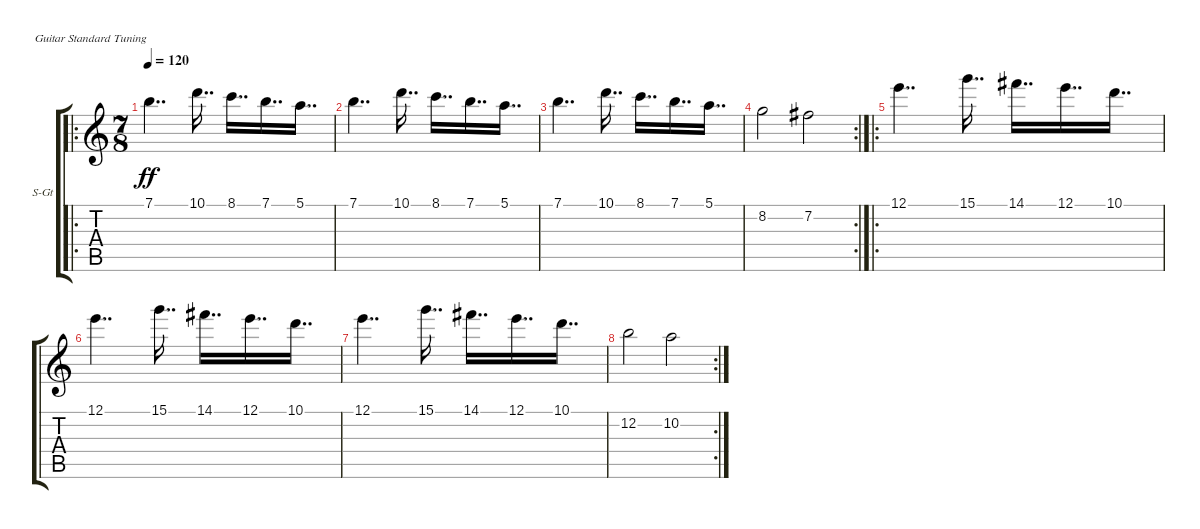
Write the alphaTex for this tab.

\defaultSystemsLayout 4
\bracketExtendMode groupsimilarinstruments
\firstSystemTrackNameOrientation horizontal
\otherSystemsTrackNameOrientation horizontal
\track ("Steel Guitar" "S-Gt") {instrument acousticguitarsteel}
\staff {score tabs}
\tuning (E4 B3 G3 D3 A2 E2)
\ro
\ts (7 8)
\tempo 120
\clef g2
\ks c
7.1.4{dd dy ff} 10.1.16{dd} 8.1.16{dd} 7.1.16{dd} 5.1.16{dd} |
7.1.4{dd} 10.1.16{dd} 8.1.16{dd} 7.1.16{dd} 5.1.16{dd} |
7.1.4{dd} 10.1.16{dd} 8.1.16{dd} 7.1.16{dd} 5.1.16{dd} |
\rc 2
8.2.2 7.2.2 |
\ro
12.1.4{dd} 15.1.16{dd} 14.1.16{dd} 12.1.16{dd} 10.1.16{dd} |
12.1.4{dd} 15.1.16{dd} 14.1.16{dd} 12.1.16{dd} 10.1.16{dd} |
12.1.4{dd} 15.1.16{dd} 14.1.16{dd} 12.1.16{dd} 10.1.16{dd} |
\rc 2
12.2.2 10.2.2
